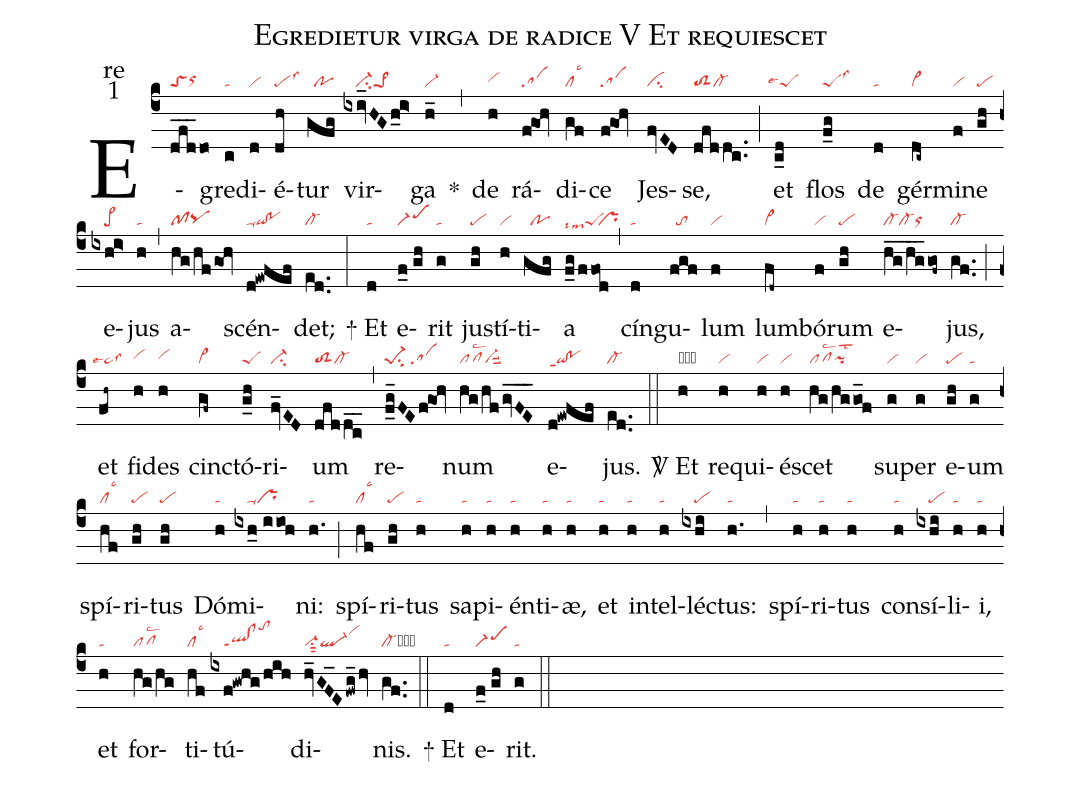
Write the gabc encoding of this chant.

name:Egredietur virga de radice V Et requiescet;
office-part:re;
mode:1;
nabc-lines:1;
%%
(c4) E(dfd___do|toSorhh)gre(c|ta)di(d|vi)é(dh|pelss3)tur(gfg|//po) vir(ixiv_HGh_i>|////ci-pe>1)ga(h_|vi-) <sp>*</sp>(,) de(h|vihh) rá(f@goh|sa)di(gf|cllsc3)ce(f@goh|sa) Jes(fvED|ci)se,(dfddc..|toS2cl-) (;) et(c_d|``peSlse4) flos(f_g|peSlss3) de(d|ta) gér(dc~|vi>)mi(f|vi)ne(gh|pe) e(ixhi>|////pe>)jus(h|ta) (,) a(hg/hfgoh|pfpqhg)scén(d!ewfef|ta-qi!po)det;(ed..|cl-) (:)

<sp>+</sp> Et(d|ta) e(f_0//gh|scM1)rit(g|ta) ju(gh|pe)stí(h|vi)ti(gfg|//po)a(f_g/ffod|peSlsim7``pr) (,) cín(d|ta)gu(fgf|//to)lum(f|vi) lum(fd~|vi>)bó(f|vi)rum(gh|pe) e(hg__/hg__gof~|cl-cl-orhg)jus,(gf..|cl-) (;) et(fh~|``ta>lse4lss3) fi(h|vihh)des(h|vihh) cinc(gf~|vi>)tó(g_h|peS)ri(fv_ED|ci-)um(dfddc__|toS2cl-) (,) re(f_g_FEf@goh|pe-1su2/sa)num(hg/hfgvFE___|pflsc2`vi-suu2) e(d!ewfef|qi!poppt1)jus.(ed..|cl-) (::)

<sp>V/</sp> Et(h|obvi) re(h|vi)qui(h|vi)é(h|vi)scet(hg/hggo_f|pflsc2`pihglst2) su(g|vi)per(g|vi) e(gh|pe)um(g|ta) spí(hf|cllsc3)ri(gh|pe)tus(gh|pe) Dó(h|ta)mi(ixh_0//iioh|////ta-pr)ni:(h.|ta) (;) spí(hf|cllsc3)ri(gh|pe)tus(h|ta) sa(h|ta)pi(h|ta)én(h|ta)ti(h|ta)æ,(h|ta) et(h|ta) in(h|ta)tel(h|ta)léc(ixhi|////pe)tus:(h.|ta) (,) spí(h|ta)ri(h|ta)tus(h|ta) con(h|ta)sí(ixhi|////pe)li(h|ta)i,(h|ta) et(h|ta) for(hg/hg|pflsc2)ti(hf|cllsc3)tú(ixf!gwhg/hih|////ql!clppt1tohm)di(hv_GF_E/fwg_/hv|vi-su1sut2ql-vihk)nis.(gf..|cl-cb) (::)

<sp>+</sp> Et(d|ta) e(f_0//gh|scM1)rit.(g|ta) (::)
